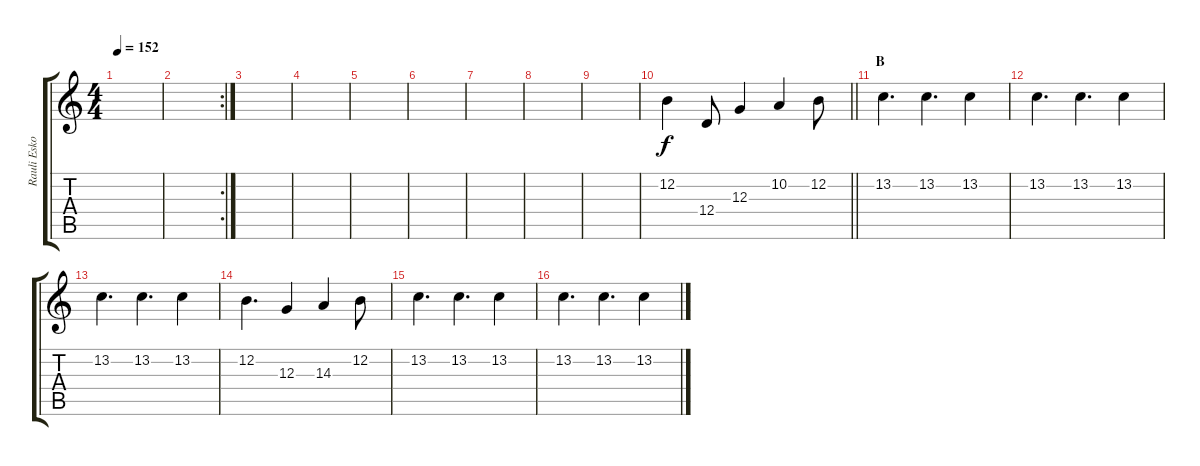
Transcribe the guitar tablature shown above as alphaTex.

\track ("Rauli Eskolin" "Rauli Esko") {instrument acousticgrandpiano}
\staff {score tabs}
\tuning (E4 B3 G3 D3 A2 E2) {hide}
\ts (4 4)
\tempo 152
\clef g2
\ks aminor
|
\rc 2
|
|
|
|
|
|
|
|
\barLineRight lightlight
12.2.4 12.4.8 12.3.4 10.2.4 12.2.8 |
\section ("" "B")
13.2.4{d} 13.2.4{d} 13.2.4 |
13.2.4{d} 13.2.4{d} 13.2.4 |
13.2.4{d} 13.2.4{d} 13.2.4 |
12.2.4{d} 12.3.4 14.3.4 12.2.8 |
13.2.4{d} 13.2.4{d} 13.2.4 |
13.2.4{d} 13.2.4{d} 13.2.4
